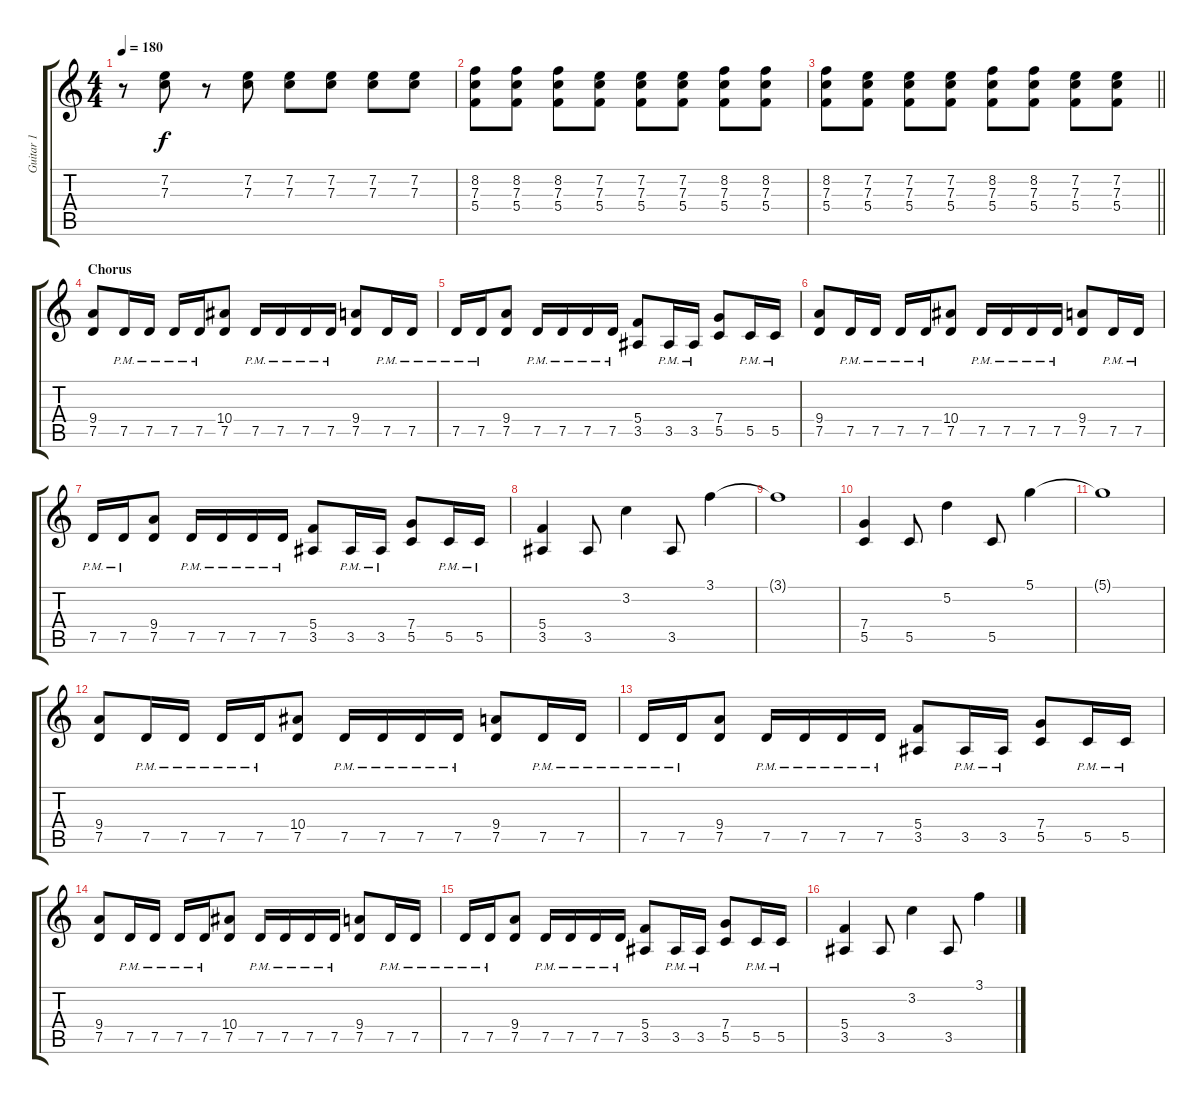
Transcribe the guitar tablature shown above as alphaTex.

\track ("Guitar 1" "Guitar 1") {instrument distortionguitar}
\staff {score tabs}
\tuning (D4 A3 F3 C3 G2 C2) {hide}
\ts (4 4)
\tempo 180
\clef g2
\ks c
r.8{dy f} (7.2 7.3).8 r.8 (7.2 7.3).8 (7.2 7.3).8 (7.2 7.3).8 (7.2 7.3).8 (7.2 7.3).8 |
(8.2 7.3 5.4).8 (8.2 7.3 5.4).8 (8.2 7.3 5.4).8 (7.2 7.3 5.4).8 (7.2 7.3 5.4).8 (7.2 7.3 5.4).8 (8.2 7.3 5.4).8 (8.2 7.3 5.4).8 |
\barLineRight lightlight
(8.2 7.3 5.4).8 (7.2 7.3 5.4).8 (7.2 7.3 5.4).8 (7.2 7.3 5.4).8 (8.2 7.3 5.4).8 (8.2 7.3 5.4).8 (7.2 7.3 5.4).8 (7.2 7.3 5.4).8 |
\section ("" "Chorus")
(9.4 7.5).8{balance 0} 7.5{pm}.16 7.5{pm}.16 7.5{pm}.16 7.5{pm}.16 (10.4 7.5).8 7.5{pm}.16 7.5{pm}.16 7.5{pm}.16 7.5{pm}.16 (9.4 7.5).8 7.5{pm}.16 7.5{pm}.16 |
7.5{pm}.16 7.5{pm}.16 (9.4 7.5).8 7.5{pm}.16 7.5{pm}.16 7.5{pm}.16 7.5{pm}.16 (5.4 3.5).8 3.5{pm}.16 3.5{pm}.16 (7.4 5.5).8 5.5{pm}.16 5.5{pm}.16 |
(9.4 7.5).8 7.5{pm}.16 7.5{pm}.16 7.5{pm}.16 7.5{pm}.16 (10.4 7.5).8 7.5{pm}.16 7.5{pm}.16 7.5{pm}.16 7.5{pm}.16 (9.4 7.5).8 7.5{pm}.16 7.5{pm}.16 |
7.5{pm}.16 7.5{pm}.16 (9.4 7.5).8 7.5{pm}.16 7.5{pm}.16 7.5{pm}.16 7.5{pm}.16 (5.4 3.5).8 3.5{pm}.16 3.5{pm}.16 (7.4 5.5).8 5.5{pm}.16 5.5{pm}.16 |
(5.4 3.5).4 3.5.8 3.2.4 3.5.8 3.1.4 |
3.1{t}.1 |
(7.4 5.5).4 5.5.8 5.2.4 5.5.8 5.1.4 |
5.1{t}.1 |
(9.4 7.5).8 7.5{pm}.16 7.5{pm}.16 7.5{pm}.16 7.5{pm}.16 (10.4 7.5).8 7.5{pm}.16 7.5{pm}.16 7.5{pm}.16 7.5{pm}.16 (9.4 7.5).8 7.5{pm}.16 7.5{pm}.16 |
7.5{pm}.16 7.5{pm}.16 (9.4 7.5).8 7.5{pm}.16 7.5{pm}.16 7.5{pm}.16 7.5{pm}.16 (5.4 3.5).8 3.5{pm}.16 3.5{pm}.16 (7.4 5.5).8 5.5{pm}.16 5.5{pm}.16 |
(9.4 7.5).8 7.5{pm}.16 7.5{pm}.16 7.5{pm}.16 7.5{pm}.16 (10.4 7.5).8 7.5{pm}.16 7.5{pm}.16 7.5{pm}.16 7.5{pm}.16 (9.4 7.5).8 7.5{pm}.16 7.5{pm}.16 |
7.5{pm}.16 7.5{pm}.16 (9.4 7.5).8 7.5{pm}.16 7.5{pm}.16 7.5{pm}.16 7.5{pm}.16 (5.4 3.5).8 3.5{pm}.16 3.5{pm}.16 (7.4 5.5).8 5.5{pm}.16 5.5{pm}.16 |
(5.4 3.5).4 3.5.8 3.2.4 3.5.8 3.1.4
